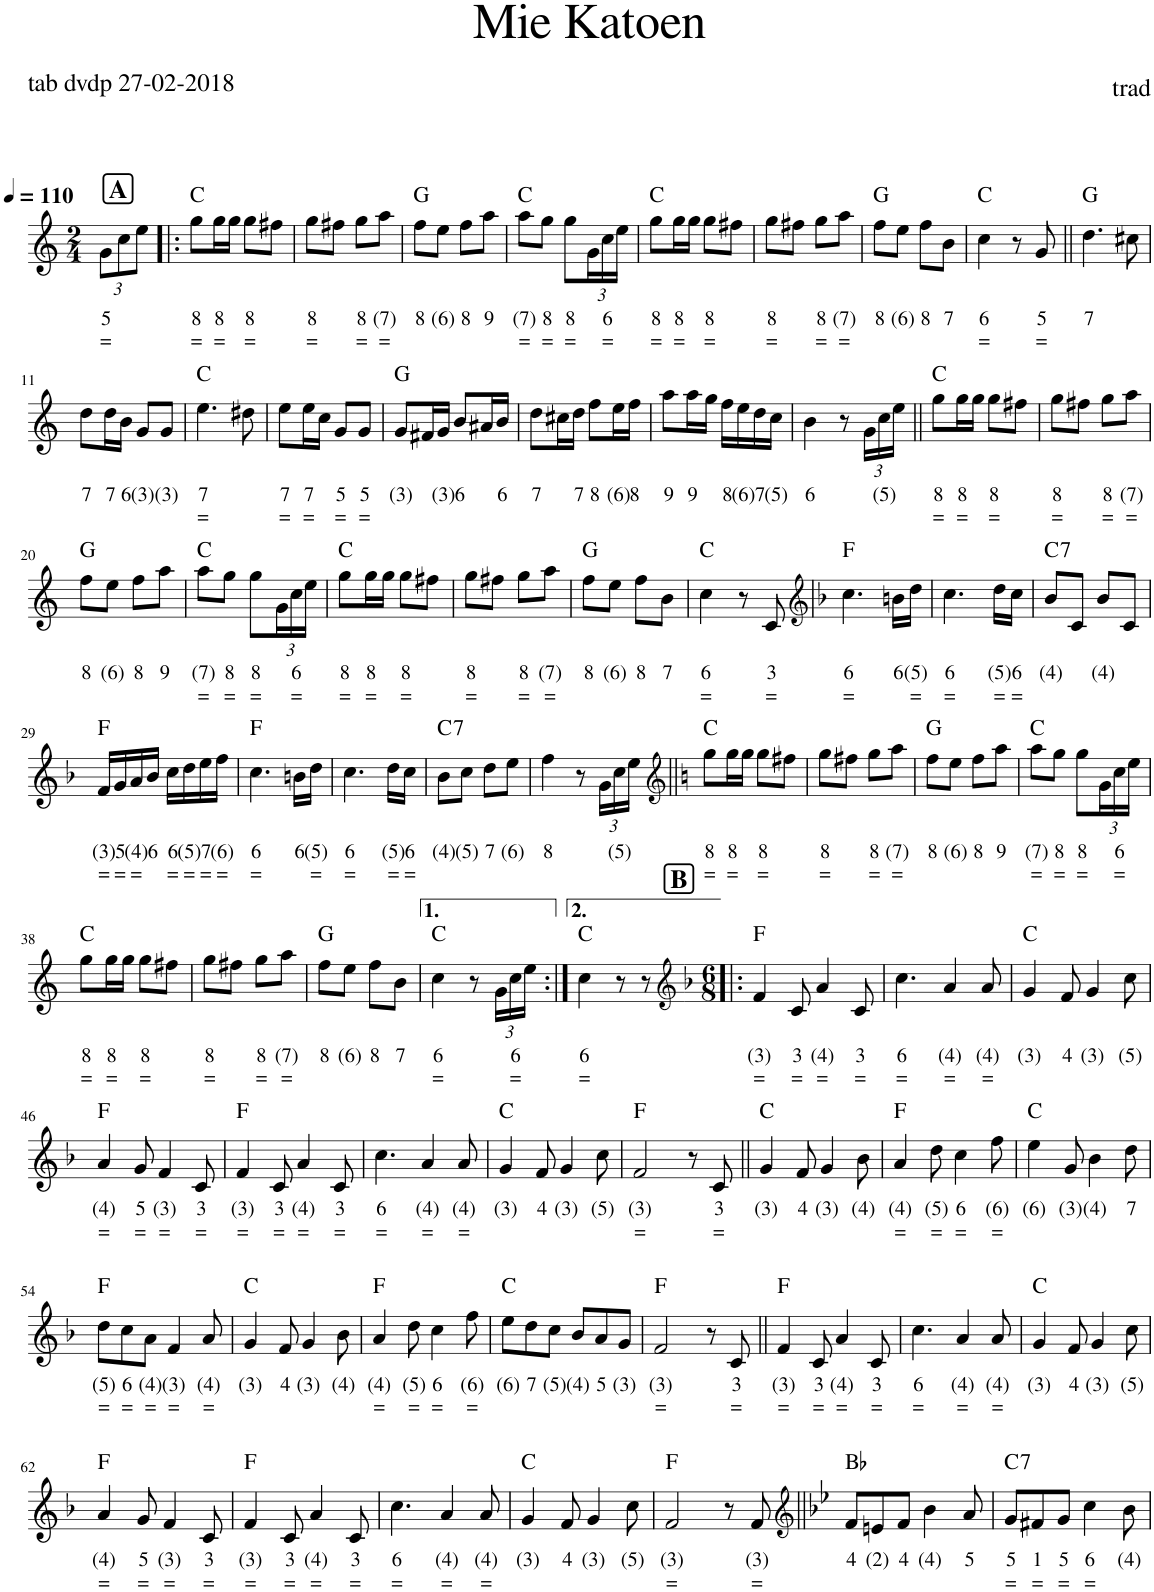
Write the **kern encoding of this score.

**kern	**text	**text	**harte
*part1	*part1	*part1	*part1
*staff1	*staff1	*staff1	*
*I"Stem	*	*	*
*I'Stm.	*	*	*
*clefG2	*	*	*
*k[]	*	*	*
*M2/4	*	*	*
*MM110	*	*	*
*Xbrackettup	*	*	*
!!LO:REH:place=s1:a:B:cj:fs=14:t=A:qo=0.3333333333333333
=1	=1	=1	=1
!	!LO:LY:b	!LO:LY:b	!
12g\L	5	=	.
12cc\	.	.	.
12ee\J	.	.	.
=2!|:	=2!|:	=2!|:	=2!|:
!	!LO:LY:b	!LO:LY:b	!
8gg\L	8	=	C:maj
!	!LO:LY:b	!LO:LY:b	!
16gg\L	8	=	.
16gg\JJ	.	.	.
!	!LO:LY:b	!LO:LY:b	!
8gg\L	8	=	.
8ff#X\J	.	.	.
=3	=3	=3	=3
!	!LO:LY:b	!LO:LY:b	!
8gg\L	8	=	.
8ff#X\J	.	.	.
!	!LO:LY:b	!LO:LY:b	!
8gg\L	8	=	.
!	!LO:LY:b	!LO:LY:b	!
8aa\J	(7)	=	.
=4	=4	=4	=4
!	!LO:LY:b	!	!
8ff\L	8	.	G:maj
!	!LO:LY:b	!	!
8ee\J	(6)	.	.
!	!LO:LY:b	!	!
8ff\L	8	.	.
!	!LO:LY:b	!	!
8aa\J	9	.	.
=5	=5	=5	=5
!	!LO:LY:b	!LO:LY:b	!
8aa\L	(7)	=	C:maj
!	!LO:LY:b	!LO:LY:b	!
8gg\J	8	=	.
!	!LO:LY:b	!LO:LY:b	!
8gg\L	8	=	.
24g\L	.	.	.
!	!LO:LY:b	!LO:LY:b	!
24cc\	6	=	.
24ee\JJ	.	.	.
=6	=6	=6	=6
!	!LO:LY:b	!LO:LY:b	!
8gg\L	8	=	C:maj
!	!LO:LY:b	!LO:LY:b	!
16gg\L	8	=	.
16gg\JJ	.	.	.
!	!LO:LY:b	!LO:LY:b	!
8gg\L	8	=	.
8ff#X\J	.	.	.
=7	=7	=7	=7
!	!LO:LY:b	!LO:LY:b	!
8gg\L	8	=	.
8ff#X\J	.	.	.
!	!LO:LY:b	!LO:LY:b	!
8gg\L	8	=	.
!	!LO:LY:b	!LO:LY:b	!
8aa\J	(7)	=	.
=8	=8	=8	=8
!	!LO:LY:b	!	!
8ff\L	8	.	G:maj
!	!LO:LY:b	!	!
8ee\J	(6)	.	.
!	!LO:LY:b	!	!
8ff\L	8	.	.
!	!LO:LY:b	!	!
8b\J	7	.	.
=9	=9	=9	=9
!	!LO:LY:b	!LO:LY:b	!
4cc\	6	=	C:maj
8r	.	.	.
!	!LO:LY:b	!LO:LY:b	!
8g/	5	=	.
=10||	=10||	=10||	=10||
!	!LO:LY:b	!	!
4.dd\	7	.	G:maj
8cc#X\	.	.	.
!!LO:LB:g=z
=11	=11	=11	=11
!	!LO:LY:b	!	!
8dd\L	7	.	.
!	!LO:LY:b	!	!
16dd\L	7	.	.
!	!LO:LY:b	!	!
16b\JJ	6	.	.
!	!LO:LY:b	!	!
8g/L	(3)	.	.
!	!LO:LY:b	!	!
8g/J	(3)	.	.
=12	=12	=12	=12
!	!LO:LY:b	!LO:LY:b	!
4.ee\	7	=	C:maj
8dd#X\	.	.	.
=13	=13	=13	=13
!	!LO:LY:b	!LO:LY:b	!
8ee\L	7	=	.
!	!LO:LY:b	!LO:LY:b	!
16ee\L	7	=	.
16cc\JJ	.	.	.
!	!LO:LY:b	!LO:LY:b	!
8g/L	5	=	.
!	!LO:LY:b	!LO:LY:b	!
8g/J	5	=	.
=14	=14	=14	=14
!	!LO:LY:b	!	!
8g/L	(3)	.	G:maj
16f#X/L	.	.	.
!	!LO:LY:b	!	!
16g/JJ	(3)	.	.
!	!LO:LY:b	!	!
8b/L	6	.	.
16a#X/L	.	.	.
!	!LO:LY:b	!	!
16b/JJ	6	.	.
=15	=15	=15	=15
!	!LO:LY:b	!	!
8dd\L	7	.	.
16cc#X\L	.	.	.
!	!LO:LY:b	!	!
16dd\JJ	7	.	.
!	!LO:LY:b	!	!
8ff\L	8	.	.
!	!LO:LY:b	!	!
16ee\L	(6)	.	.
!	!LO:LY:b	!	!
16ff\JJ	8	.	.
=16	=16	=16	=16
!	!LO:LY:b	!	!
8aa\L	9	.	.
!	!LO:LY:b	!	!
16aa\L	9	.	.
16gg\JJ	.	.	.
!	!LO:LY:b	!	!
16ff\LL	8	.	.
!	!LO:LY:b	!	!
16ee\	(6)	.	.
!	!LO:LY:b	!	!
16dd\	7	.	.
!	!LO:LY:b	!	!
16cc\JJ	(5)	.	.
=17	=17	=17	=17
!	!LO:LY:b	!	!
4b\	6	.	.
8r	.	.	.
24g\LL	.	.	.
!	!LO:LY:b	!	!
24cc\	(5)	.	.
24ee\JJ	.	.	.
=18||	=18||	=18||	=18||
!	!LO:LY:b	!LO:LY:b	!
8gg\L	8	=	C:maj
!	!LO:LY:b	!LO:LY:b	!
16gg\L	8	=	.
16gg\JJ	.	.	.
!	!LO:LY:b	!LO:LY:b	!
8gg\L	8	=	.
8ff#X\J	.	.	.
=19	=19	=19	=19
!	!LO:LY:b	!LO:LY:b	!
8gg\L	8	=	.
8ff#X\J	.	.	.
!	!LO:LY:b	!LO:LY:b	!
8gg\L	8	=	.
!	!LO:LY:b	!LO:LY:b	!
8aa\J	(7)	=	.
!!LO:LB:g=z
=20	=20	=20	=20
!	!LO:LY:b	!	!
8ff\L	8	.	G:maj
!	!LO:LY:b	!	!
8ee\J	(6)	.	.
!	!LO:LY:b	!	!
8ff\L	8	.	.
!	!LO:LY:b	!	!
8aa\J	9	.	.
=21	=21	=21	=21
!	!LO:LY:b	!LO:LY:b	!
8aa\L	(7)	=	C:maj
!	!LO:LY:b	!LO:LY:b	!
8gg\J	8	=	.
!	!LO:LY:b	!LO:LY:b	!
8gg\L	8	=	.
24g\L	.	.	.
!	!LO:LY:b	!LO:LY:b	!
24cc\	6	=	.
24ee\JJ	.	.	.
=22	=22	=22	=22
!	!LO:LY:b	!LO:LY:b	!
8gg\L	8	=	C:maj
!	!LO:LY:b	!LO:LY:b	!
16gg\L	8	=	.
16gg\JJ	.	.	.
!	!LO:LY:b	!LO:LY:b	!
8gg\L	8	=	.
8ff#X\J	.	.	.
=23	=23	=23	=23
!	!LO:LY:b	!LO:LY:b	!
8gg\L	8	=	.
8ff#X\J	.	.	.
!	!LO:LY:b	!LO:LY:b	!
8gg\L	8	=	.
!	!LO:LY:b	!LO:LY:b	!
8aa\J	(7)	=	.
=24	=24	=24	=24
!	!LO:LY:b	!	!
8ff\L	8	.	G:maj
!	!LO:LY:b	!	!
8ee\J	(6)	.	.
!	!LO:LY:b	!	!
8ff\L	8	.	.
!	!LO:LY:b	!	!
8b\J	7	.	.
=25	=25	=25	=25
!	!LO:LY:b	!LO:LY:b	!
4cc\	6	=	C:maj
8r	.	.	.
!	!LO:LY:b	!LO:LY:b	!
8c/	3	=	.
=26	=26	=26	=26
*clefG2	*	*	*
*k[b-]	*	*	*
!	!LO:LY:b	!LO:LY:b	!
4.cc\	6	=	F:maj
!	!LO:LY:b	!	!
16bn\LL	6	.	.
!	!LO:LY:b	!LO:LY:b	!
16dd\JJ	(5)	=	.
=27	=27	=27	=27
!	!LO:LY:b	!LO:LY:b	!
4.cc\	6	=	.
!	!LO:LY:b	!LO:LY:b	!
16dd\LL	(5)	=	.
!	!LO:LY:b	!LO:LY:b	!
16cc\JJ	6	=	.
=28	=28	=28	=28
!	!LO:LY:b	!	!LO:H:kt=7
8b-/L	(4)	.	C:7
8c/J	.	.	.
!	!LO:LY:b	!	!
8b-/L	(4)	.	.
8c/J	.	.	.
!!LO:LB:g=z
=29	=29	=29	=29
!	!LO:LY:b	!LO:LY:b	!
16f/LL	(3)	=	F:maj
!	!LO:LY:b	!LO:LY:b	!
16g/	5	=	.
!	!LO:LY:b	!LO:LY:b	!
16a/	(4)	=	.
!	!LO:LY:b	!	!
16b-/JJ	6	.	.
!	!LO:LY:b	!LO:LY:b	!
16cc\LL	6	=	.
!	!LO:LY:b	!LO:LY:b	!
16dd\	(5)	=	.
!	!LO:LY:b	!LO:LY:b	!
16ee\	7	=	.
!	!LO:LY:b	!LO:LY:b	!
16ff\JJ	(6)	=	.
=30	=30	=30	=30
!	!LO:LY:b	!LO:LY:b	!
4.cc\	6	=	F:maj
!	!LO:LY:b	!	!
16bn\LL	6	.	.
!	!LO:LY:b	!LO:LY:b	!
16dd\JJ	(5)	=	.
=31	=31	=31	=31
!	!LO:LY:b	!LO:LY:b	!
4.cc\	6	=	.
!	!LO:LY:b	!LO:LY:b	!
16dd\LL	(5)	=	.
!	!LO:LY:b	!LO:LY:b	!
16cc\JJ	6	=	.
=32	=32	=32	=32
!	!LO:LY:b	!	!LO:H:kt=7
8b-\L	(4)	.	C:7
!	!LO:LY:b	!	!
8cc\J	(5)	.	.
!	!LO:LY:b	!	!
8dd\L	7	.	.
!	!LO:LY:b	!	!
8ee\J	(6)	.	.
=33	=33	=33	=33
!	!LO:LY:b	!	!
4ff\	8	.	.
8r	.	.	.
24g\LL	.	.	.
!	!LO:LY:b	!	!
24cc\	(5)	.	.
24ee\JJ	.	.	.
=34||	=34||	=34||	=34||
*clefG2	*	*	*
*k[]	*	*	*
!	!LO:LY:b	!LO:LY:b	!
8gg\L	8	=	C:maj
!	!LO:LY:b	!LO:LY:b	!
16gg\L	8	=	.
16gg\JJ	.	.	.
!	!LO:LY:b	!LO:LY:b	!
8gg\L	8	=	.
8ff#X\J	.	.	.
=35	=35	=35	=35
!	!LO:LY:b	!LO:LY:b	!
8gg\L	8	=	.
8ff#X\J	.	.	.
!	!LO:LY:b	!LO:LY:b	!
8gg\L	8	=	.
!	!LO:LY:b	!LO:LY:b	!
8aa\J	(7)	=	.
=36	=36	=36	=36
!	!LO:LY:b	!	!
8ff\L	8	.	G:maj
!	!LO:LY:b	!	!
8ee\J	(6)	.	.
!	!LO:LY:b	!	!
8ff\L	8	.	.
!	!LO:LY:b	!	!
8aa\J	9	.	.
=37	=37	=37	=37
!	!LO:LY:b	!LO:LY:b	!
8aa\L	(7)	=	C:maj
!	!LO:LY:b	!LO:LY:b	!
8gg\J	8	=	.
!	!LO:LY:b	!LO:LY:b	!
8gg\L	8	=	.
24g\L	.	.	.
!	!LO:LY:b	!LO:LY:b	!
24cc\	6	=	.
24ee\JJ	.	.	.
!!LO:LB:g=z
=38	=38	=38	=38
!	!LO:LY:b	!LO:LY:b	!
8gg\L	8	=	C:maj
!	!LO:LY:b	!LO:LY:b	!
16gg\L	8	=	.
16gg\JJ	.	.	.
!	!LO:LY:b	!LO:LY:b	!
8gg\L	8	=	.
8ff#X\J	.	.	.
=39	=39	=39	=39
!	!LO:LY:b	!LO:LY:b	!
8gg\L	8	=	.
8ff#X\J	.	.	.
!	!LO:LY:b	!LO:LY:b	!
8gg\L	8	=	.
!	!LO:LY:b	!LO:LY:b	!
8aa\J	(7)	=	.
=40	=40	=40	=40
!	!LO:LY:b	!	!
8ff\L	8	.	G:maj
!	!LO:LY:b	!	!
8ee\J	(6)	.	.
!	!LO:LY:b	!	!
8ff\L	8	.	.
!	!LO:LY:b	!	!
8b\J	7	.	.
=41	=41	=41	=41
!	!LO:LY:b	!LO:LY:b	!
4cc\	6	=	C:maj
8r	.	.	.
24g\LL	.	.	.
!	!LO:LY:b	!LO:LY:b	!
24cc\	6	=	.
24ee\JJ	.	.	.
=42:|!	=42:|!	=42:|!	=42:|!
!	!LO:LY:b	!LO:LY:b	!
4cc\	6	=	C:maj
8r	.	.	.
8r	.	.	.
!!LO:REH:place=s1:a:B:cj:fs=14:t=B
=43!|:	=43!|:	=43!|:	=43!|:
*clefG2	*	*	*
*k[b-]	*	*	*
*M6/8	*	*	*
!	!LO:LY:b	!LO:LY:b	!
4f/	(3)	=	F:maj
!	!LO:LY:b	!LO:LY:b	!
8c/	3	=	.
!	!LO:LY:b	!LO:LY:b	!
4a/	(4)	=	.
!	!LO:LY:b	!LO:LY:b	!
8c/	3	=	.
=44	=44	=44	=44
!	!LO:LY:b	!LO:LY:b	!
4.cc\	6	=	.
!	!LO:LY:b	!LO:LY:b	!
4a/	(4)	=	.
!	!LO:LY:b	!LO:LY:b	!
8a/	(4)	=	.
=45	=45	=45	=45
!	!LO:LY:b	!	!
4g/	(3)	.	C:maj
!	!LO:LY:b	!	!
8f/	4	.	.
!	!LO:LY:b	!	!
4g/	(3)	.	.
!	!LO:LY:b	!	!
8cc\	(5)	.	.
!!LO:LB:g=z
=46	=46	=46	=46
!	!LO:LY:b	!LO:LY:b	!
4a/	(4)	=	F:maj
!	!LO:LY:b	!LO:LY:b	!
8g/	5	=	.
!	!LO:LY:b	!LO:LY:b	!
4f/	(3)	=	.
!	!LO:LY:b	!LO:LY:b	!
8c/	3	=	.
=47	=47	=47	=47
!	!LO:LY:b	!LO:LY:b	!
4f/	(3)	=	F:maj
!	!LO:LY:b	!LO:LY:b	!
8c/	3	=	.
!	!LO:LY:b	!LO:LY:b	!
4a/	(4)	=	.
!	!LO:LY:b	!LO:LY:b	!
8c/	3	=	.
=48	=48	=48	=48
!	!LO:LY:b	!LO:LY:b	!
4.cc\	6	=	.
!	!LO:LY:b	!LO:LY:b	!
4a/	(4)	=	.
!	!LO:LY:b	!LO:LY:b	!
8a/	(4)	=	.
=49	=49	=49	=49
!	!LO:LY:b	!	!
4g/	(3)	.	C:maj
!	!LO:LY:b	!	!
8f/	4	.	.
!	!LO:LY:b	!	!
4g/	(3)	.	.
!	!LO:LY:b	!	!
8cc\	(5)	.	.
=50	=50	=50	=50
!	!LO:LY:b	!LO:LY:b	!
2f/	(3)	=	F:maj
8r	.	.	.
!	!LO:LY:b	!LO:LY:b	!
8c/	3	=	.
=51||	=51||	=51||	=51||
!	!LO:LY:b	!	!
4g/	(3)	.	C:maj
!	!LO:LY:b	!	!
8f/	4	.	.
!	!LO:LY:b	!	!
4g/	(3)	.	.
!	!LO:LY:b	!	!
8b-\	(4)	.	.
=52	=52	=52	=52
!	!LO:LY:b	!LO:LY:b	!
4a/	(4)	=	F:maj
!	!LO:LY:b	!LO:LY:b	!
8dd\	(5)	=	.
!	!LO:LY:b	!LO:LY:b	!
4cc\	6	=	.
!	!LO:LY:b	!LO:LY:b	!
8ff\	(6)	=	.
=53	=53	=53	=53
!	!LO:LY:b	!	!
4ee\	(6)	.	C:maj
!	!LO:LY:b	!	!
8g/	(3)	.	.
!	!LO:LY:b	!	!
4b-\	(4)	.	.
!	!LO:LY:b	!	!
8dd\	7	.	.
!!LO:LB:g=z
=54	=54	=54	=54
!	!LO:LY:b	!LO:LY:b	!
8dd\L	(5)	=	F:maj
!	!LO:LY:b	!LO:LY:b	!
8cc\	6	=	.
!	!LO:LY:b	!LO:LY:b	!
8a\J	(4)	=	.
!	!LO:LY:b	!LO:LY:b	!
4f/	(3)	=	.
!	!LO:LY:b	!LO:LY:b	!
8a/	(4)	=	.
=55	=55	=55	=55
!	!LO:LY:b	!	!
4g/	(3)	.	C:maj
!	!LO:LY:b	!	!
8f/	4	.	.
!	!LO:LY:b	!	!
4g/	(3)	.	.
!	!LO:LY:b	!	!
8b-\	(4)	.	.
=56	=56	=56	=56
!	!LO:LY:b	!LO:LY:b	!
4a/	(4)	=	F:maj
!	!LO:LY:b	!LO:LY:b	!
8dd\	(5)	=	.
!	!LO:LY:b	!LO:LY:b	!
4cc\	6	=	.
!	!LO:LY:b	!LO:LY:b	!
8ff\	(6)	=	.
=57	=57	=57	=57
!	!LO:LY:b	!	!
8ee\L	(6)	.	C:maj
!	!LO:LY:b	!	!
8dd\	7	.	.
!	!LO:LY:b	!	!
8cc\J	(5)	.	.
!	!LO:LY:b	!	!
8b-/L	(4)	.	.
!	!LO:LY:b	!	!
8a/	5	.	.
!	!LO:LY:b	!	!
8g/J	(3)	.	.
=58	=58	=58	=58
!	!LO:LY:b	!LO:LY:b	!
2f/	(3)	=	F:maj
8r	.	.	.
!	!LO:LY:b	!LO:LY:b	!
8c/	3	=	.
=59||	=59||	=59||	=59||
!	!LO:LY:b	!LO:LY:b	!
4f/	(3)	=	F:maj
!	!LO:LY:b	!LO:LY:b	!
8c/	3	=	.
!	!LO:LY:b	!LO:LY:b	!
4a/	(4)	=	.
!	!LO:LY:b	!LO:LY:b	!
8c/	3	=	.
=60	=60	=60	=60
!	!LO:LY:b	!LO:LY:b	!
4.cc\	6	=	.
!	!LO:LY:b	!LO:LY:b	!
4a/	(4)	=	.
!	!LO:LY:b	!LO:LY:b	!
8a/	(4)	=	.
=61	=61	=61	=61
!	!LO:LY:b	!	!
4g/	(3)	.	C:maj
!	!LO:LY:b	!	!
8f/	4	.	.
!	!LO:LY:b	!	!
4g/	(3)	.	.
!	!LO:LY:b	!	!
8cc\	(5)	.	.
!!LO:LB:g=z
=62	=62	=62	=62
!	!LO:LY:b	!LO:LY:b	!
4a/	(4)	=	F:maj
!	!LO:LY:b	!LO:LY:b	!
8g/	5	=	.
!	!LO:LY:b	!LO:LY:b	!
4f/	(3)	=	.
!	!LO:LY:b	!LO:LY:b	!
8c/	3	=	.
=63	=63	=63	=63
!	!LO:LY:b	!LO:LY:b	!
4f/	(3)	=	F:maj
!	!LO:LY:b	!LO:LY:b	!
8c/	3	=	.
!	!LO:LY:b	!LO:LY:b	!
4a/	(4)	=	.
!	!LO:LY:b	!LO:LY:b	!
8c/	3	=	.
=64	=64	=64	=64
!	!LO:LY:b	!LO:LY:b	!
4.cc\	6	=	.
!	!LO:LY:b	!LO:LY:b	!
4a/	(4)	=	.
!	!LO:LY:b	!LO:LY:b	!
8a/	(4)	=	.
=65	=65	=65	=65
!	!LO:LY:b	!	!
4g/	(3)	.	C:maj
!	!LO:LY:b	!	!
8f/	4	.	.
!	!LO:LY:b	!	!
4g/	(3)	.	.
!	!LO:LY:b	!	!
8cc\	(5)	.	.
=66	=66	=66	=66
!	!LO:LY:b	!LO:LY:b	!
2f/	(3)	=	F:maj
8r	.	.	.
!	!LO:LY:b	!LO:LY:b	!
8f/	(3)	=	.
=67||	=67||	=67||	=67||
*clefG2	*	*	*
*k[b-e-]	*	*	*
!	!LO:LY:b	!	!
8f/L	4	.	Bb:maj
!	!LO:LY:b	!	!
8en/	(2)	.	.
!	!LO:LY:b	!	!
8f/J	4	.	.
!	!LO:LY:b	!	!
4b-\	(4)	.	.
!	!LO:LY:b	!	!
8a/	5	.	.
=68	=68	=68	=68
!	!LO:LY:b	!LO:LY:b	!LO:H:kt=7
8g/L	5	=	C:7
!	!LO:LY:b	!LO:LY:b	!
8f#X/	1	=	.
!	!LO:LY:b	!LO:LY:b	!
8g/J	5	=	.
!	!LO:LY:b	!LO:LY:b	!
4cc\	6	=	.
!	!LO:LY:b	!	!
8b-\	(4)	.	.
=	=	=	=
*-	*-	*-	*-
